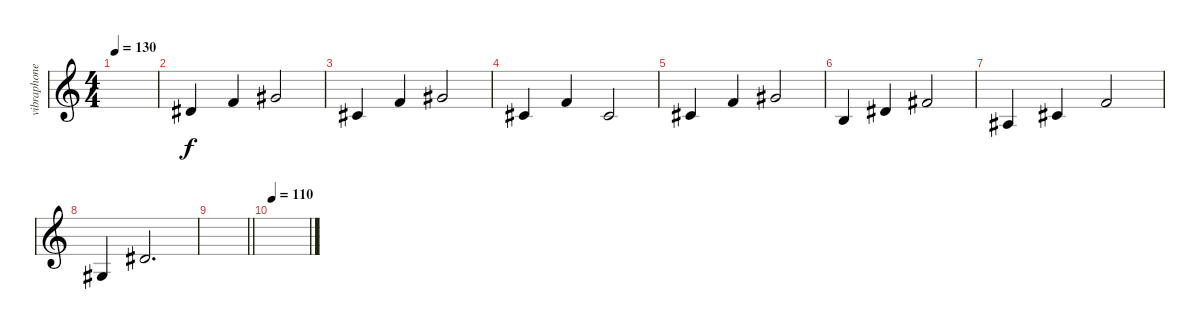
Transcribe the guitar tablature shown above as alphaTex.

\track ("vibraphone" "vibraphone") {instrument vibraphone}
\staff {score}
\tuning (E4 B3 G3 D3 A2 E2) {hide}
\ts (4 4)
\tempo 130
\clef g2
\ks c
|
4.2.4 1.1.4 4.1.2 |
11.4.4 1.1.4 4.1.2 |
2.2.4 1.1.4 2.2.2 |
2.2.4 1.1.4 4.1.2 |
0.2.4 4.2.4 2.1.2 |
3.3.4 2.2.4 6.2.2 |
1.3.4 4.2.2{d} |
\barLineRight lightlight
|
\tempo 110
